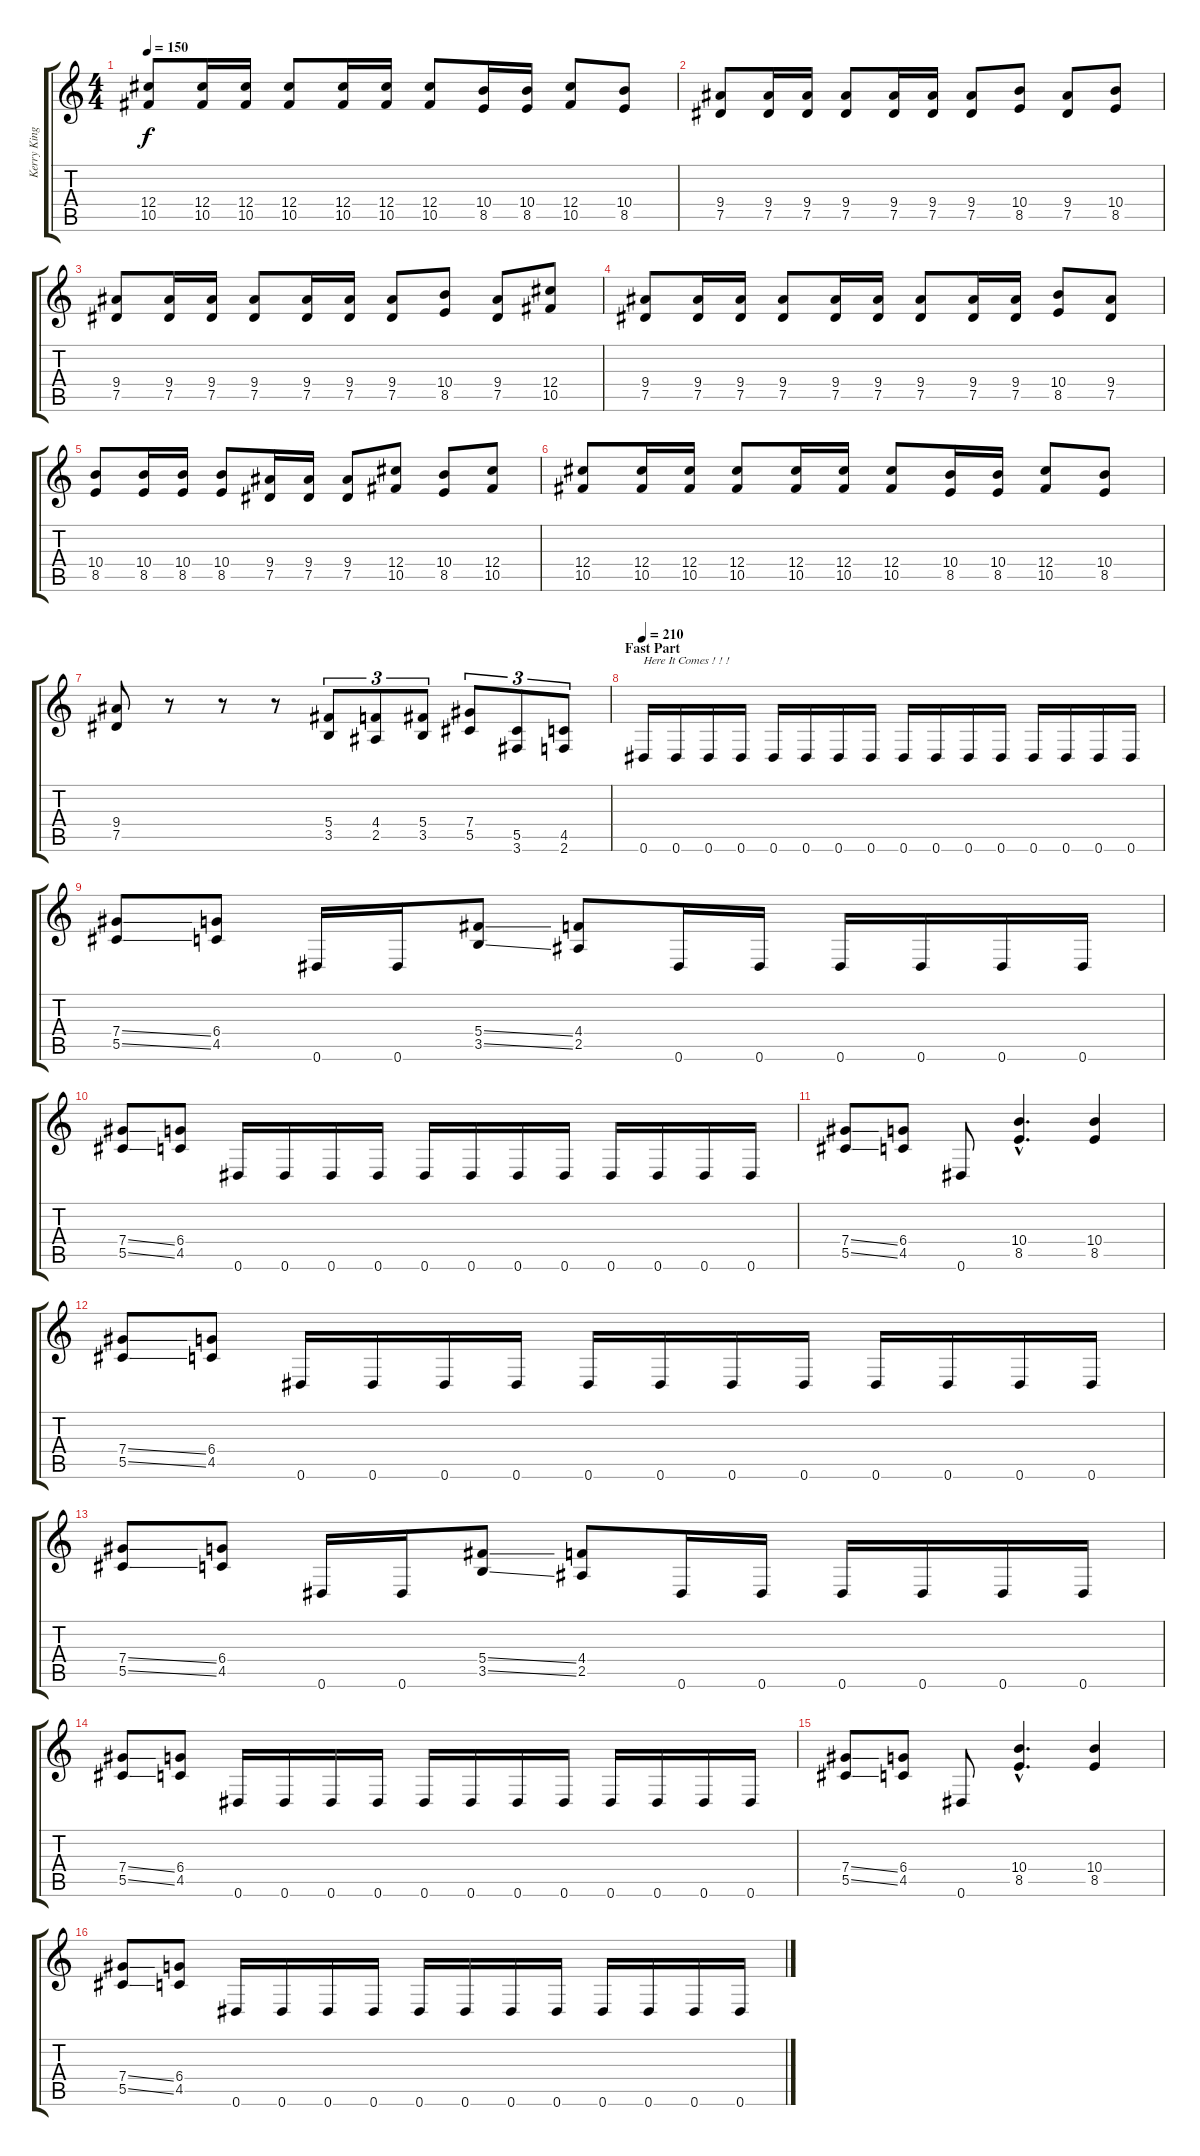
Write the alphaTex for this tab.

\track ("Kerry King" "Kerry King") {instrument distortionguitar}
\staff {score tabs}
\tuning (Eb4 Bb3 Gb3 Db3 Ab2 Eb2) {hide}
\ts (4 4)
\tempo 150
\clef g2
\ks c
(12.4 10.5).8{dy f} (12.4 10.5).16 (12.4 10.5).16 (12.4 10.5).8 (12.4 10.5).16 (12.4 10.5).16 (12.4 10.5).8 (10.4 8.5).16 (10.4 8.5).16 (12.4 10.5).8 (10.4 8.5).8 |
(9.4 7.5).8 (9.4 7.5).16 (9.4 7.5).16 (9.4 7.5).8 (9.4 7.5).16 (9.4 7.5).16 (9.4 7.5).8 (10.4 8.5).8 (9.4 7.5).8 (10.4 8.5).8 |
(9.4 7.5).8 (9.4 7.5).16 (9.4 7.5).16 (9.4 7.5).8 (9.4 7.5).16 (9.4 7.5).16 (9.4 7.5).8 (10.4 8.5).8 (9.4 7.5).8 (12.4 10.5).8 |
(9.4 7.5).8 (9.4 7.5).16 (9.4 7.5).16 (9.4 7.5).8 (9.4 7.5).16 (9.4 7.5).16 (9.4 7.5).8 (9.4 7.5).16 (9.4 7.5).16 (10.4 8.5).8 (9.4 7.5).8 |
(10.4 8.5).8 (10.4 8.5).16 (10.4 8.5).16 (10.4 8.5).8 (9.4 7.5).16 (9.4 7.5).16 (9.4 7.5).8 (12.4 10.5).8 (10.4 8.5).8 (12.4 10.5).8 |
(12.4 10.5).8 (12.4 10.5).16 (12.4 10.5).16 (12.4 10.5).8 (12.4 10.5).16 (12.4 10.5).16 (12.4 10.5).8 (10.4 8.5).16 (10.4 8.5).16 (12.4 10.5).8 (10.4 8.5).8 |
(9.4 7.5).8 r.8 r.8 r.8 (5.4 3.5).8{tu (3 2)} (4.4 2.5).8{tu (3 2)} (5.4 3.5).8{tu (3 2)} (7.4 5.5).8{tu (3 2)} (5.5 3.6).8{tu (3 2)} (4.5 2.6).8{tu (3 2)} |
\section ("" "Fast Part")
\tempo 210
0.6.16{txt "Here It Comes ! ! !"} 0.6.16 0.6.16 0.6.16 0.6.16 0.6.16 0.6.16 0.6.16 0.6.16 0.6.16 0.6.16 0.6.16 0.6.16 0.6.16 0.6.16 0.6.16 |
(7.4{ss} 5.5{ss}).8 (6.4 4.5).8 0.6.16 0.6.16 (5.4{ss} 3.5{ss}).8 (4.4 2.5).8 0.6.16 0.6.16 0.6.16 0.6.16 0.6.16 0.6.16 |
(7.4{ss} 5.5{ss}).8 (6.4 4.5).8 0.6.16 0.6.16 0.6.16 0.6.16 0.6.16 0.6.16 0.6.16 0.6.16 0.6.16 0.6.16 0.6.16 0.6.16 |
(7.4{ss} 5.5{ss}).8 (6.4 4.5).8 0.6.8 (10.4{hac} 8.5{hac}).4{d} (10.4 8.5).4 |
(7.4{ss} 5.5{ss}).8 (6.4 4.5).8 0.6.16 0.6.16 0.6.16 0.6.16 0.6.16 0.6.16 0.6.16 0.6.16 0.6.16 0.6.16 0.6.16 0.6.16 |
(7.4{ss} 5.5{ss}).8 (6.4 4.5).8 0.6.16 0.6.16 (5.4{ss} 3.5{ss}).8 (4.4 2.5).8 0.6.16 0.6.16 0.6.16 0.6.16 0.6.16 0.6.16 |
(7.4{ss} 5.5{ss}).8 (6.4 4.5).8 0.6.16 0.6.16 0.6.16 0.6.16 0.6.16 0.6.16 0.6.16 0.6.16 0.6.16 0.6.16 0.6.16 0.6.16 |
(7.4{ss} 5.5{ss}).8 (6.4 4.5).8 0.6.8 (10.4{hac} 8.5{hac}).4{d} (10.4 8.5).4 |
(7.4{ss} 5.5{ss}).8 (6.4 4.5).8 0.6.16 0.6.16 0.6.16 0.6.16 0.6.16 0.6.16 0.6.16 0.6.16 0.6.16 0.6.16 0.6.16 0.6.16
